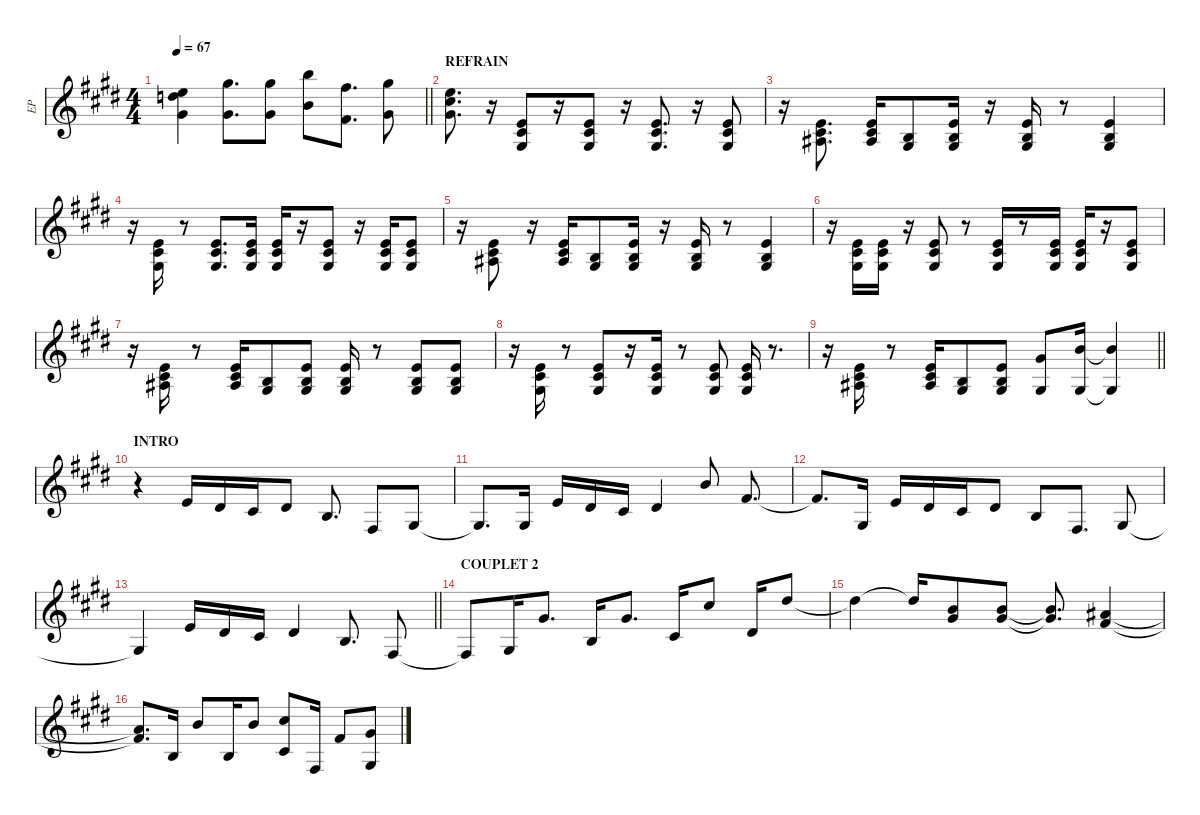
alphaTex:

\defaultSystemsLayout 4
\hideDynamics
\bracketExtendMode groupsimilarinstruments
\otherSystemsTrackNameOrientation horizontal
\track ("Electric Piano-RH" "EP") {defaultSystemsLayout 4 instrument ocarina}
\staff {score}
\tuning (E4 B3 G3 D3 A2 E2)
\ts (4 4)
\tempo 67
\clef g2
\barLineRight lightlight
\ks c#minor
(17.2{t acc forcenatural} 19.3{t acc forcenatural} 18.4{t acc #}).4{dy mp beam Down} (16.1{acc #} 18.4{acc #}).8{d beam Down} (16.1{acc #} 18.4{acc #}).8{beam Down} (19.1{acc forcenatural} 21.4{acc forcenatural}).8{beam Down} (19.2{acc #} 21.5{acc #}).8{d beam Down} (16.1{acc #} 18.4{acc #}).8{beam Down} |
\section ("" "REFRAIN")
(17.2{acc forcenatural} 18.3{acc #} 18.4{acc #}).8{d beam Down} r.16{beam Down} (0.1{acc forcenatural} 16.5{acc #} 16.6{acc #}).8{dy p beam Up} r.16{beam Up} (0.1{acc forcenatural} 16.5{acc #} 16.6{acc #}).8{beam Up} r.16{beam Up} (0.1{acc forcenatural} 16.5{acc #} 16.6{acc #}).8{d beam Up} r.16{beam Up} (0.1{acc forcenatural} 16.5{acc #} 16.6{acc #}).8{beam Up} |
r.16{beam Down} (0.1{acc forcenatural} 16.5{acc #} 18.6{acc #}).8{d beam Up} (0.1{acc forcenatural} 16.5{acc #} 18.6{acc #}).16{beam Up} (0.2{acc forcenatural} 16.6{acc #}).8{beam Up} (0.1{acc forcenatural} 0.2{acc forcenatural} 1.3{acc #}).16{beam Up} r.16{beam Up} (0.1{acc forcenatural} 0.2{acc forcenatural} 1.3{acc #}).16{beam Up} r.8{beam Up} (0.1{acc forcenatural} 0.2{acc forcenatural} 1.3{acc #}).4{beam Up} |
r.16{beam Down} (0.1{acc forcenatural} 2.2{acc #} 1.3{acc #}).16{beam Up} r.8{beam Up} (0.1{acc forcenatural} 2.2{acc #} 1.3{acc #}).8{d beam Up} (0.1{acc forcenatural} 2.2{acc #} 1.3{acc #}).16{beam Up} (0.1{acc forcenatural} 2.2{acc #} 1.3{acc #}).16{beam Up} r.16{beam Up} (0.1{acc forcenatural} 2.2{acc #} 1.3{acc #}).8{beam Up} r.16{beam Up} (0.1{acc forcenatural} 2.2{acc #} 1.3{acc #}).16{beam Up} (0.1{acc forcenatural} 2.2{acc #} 1.3{acc #}).8{beam Up} |
r.16{beam Down} (0.1{acc forcenatural} 2.2{acc #} 3.3{acc #}).8{beam Up} r.16{beam Up} (0.1{acc forcenatural} 2.2{acc #} 3.3{acc #}).16{beam Up} (0.2{acc forcenatural} 1.3{acc #}).8{beam Up} (0.1{acc forcenatural} 0.2{acc forcenatural} 1.3{acc #}).16{beam Up} r.16{beam Up} (0.1{acc forcenatural} 0.2{acc forcenatural} 1.3{acc #}).16{beam Up} r.8{beam Up} (0.1{acc forcenatural} 0.2{acc forcenatural} 1.3{acc #}).4{beam Up} |
r.16{beam Down} (0.1{acc forcenatural} 2.2{acc #} 1.3{acc #}).16{beam Up} (0.1{acc forcenatural} 2.2{acc #} 1.3{acc #}).16{beam Up} r.16{beam Up} (0.1{acc forcenatural} 2.2{acc #} 1.3{acc #}).8{beam Up} r.8{beam Up} (0.1{acc forcenatural} 2.2{acc #} 1.3{acc #}).16{beam Up} r.8{beam Up} (0.1{acc forcenatural} 2.2{acc #} 1.3{acc #}).16{beam Up} (0.1{acc forcenatural} 2.2{acc #} 1.3{acc #}).16{beam Up} r.16{beam Up} (0.1{acc forcenatural} 2.2{acc #} 1.3{acc #}).8{beam Up} |
r.16{beam Down} (0.1{acc forcenatural} 2.2{acc #} 3.3{acc #}).16{beam Up} r.8{beam Up} (0.1{acc forcenatural} 2.2{acc #} 3.3{acc #}).16{beam Up} (0.2{acc forcenatural} 1.3{acc #}).8{beam Up} (0.1{acc forcenatural} 0.2{acc forcenatural} 1.3{acc #}).8{beam Up} (0.1{acc forcenatural} 0.2{acc forcenatural} 1.3{acc #}).16{beam Up} r.8{beam Up} (0.1{acc forcenatural} 0.2{acc forcenatural} 1.3{acc #}).8{beam Up} (0.1{acc forcenatural} 0.2{acc forcenatural} 1.3{acc #}).8{beam Up} |
r.16{beam Down} (0.1{acc forcenatural} 2.2{acc #} 1.3{acc #}).16{beam Up} r.8{beam Up} (0.1{acc forcenatural} 2.2{acc #} 1.3{acc #}).8{beam Up} r.16{beam Up} (0.1{acc forcenatural} 2.2{acc #} 1.3{acc #}).16{beam Up} r.8{beam Up} (0.1{acc forcenatural} 2.2{acc #} 1.3{acc #}).8{beam Up} (0.1{acc forcenatural} 2.2{acc #} 1.3{acc #}).16{beam Up} r.8{d beam Up} |
\barLineRight lightlight
r.16{beam Down} (0.1{acc forcenatural} 2.2{acc #} 3.3{acc #}).16{beam Up} r.8{beam Up} (0.1{acc forcenatural} 2.2{acc #} 3.3{acc #}).16{beam Up} (0.2{acc forcenatural} 1.3{acc #}).8{beam Up} (0.1{acc forcenatural} 0.2{acc forcenatural} 1.3{acc #}).8{beam Up} (4.1{acc #} 1.3{acc #}).8{beam Up} (7.1{acc forcenatural} 6.4{acc #}).16{beam Up} (7.1{t acc forcenatural} 6.4{t acc #}).4{beam Up} |
\section ("" "INTRO")
r.4{beam Down} 0.1{acc forcenatural}.16{dy mp beam Up} 4.2{acc #}.16{beam Up} 2.2{acc #}.16{beam Up} 4.2{acc #}.8{beam Up} 0.2{acc forcenatural}.8{d beam Up} 4.4{acc #}.8{dy p beam Up} 1.3{acc #}.8{dy mp beam Up} |
1.3{t acc #}.8{d beam Up} 1.3{acc #}.16{beam Up} 0.1{acc forcenatural}.16{beam Up} 4.2{acc #}.16{beam Up} 2.2{acc #}.16{beam Up} 4.2{acc #}.4{beam Up} 7.1{acc forcenatural}.8{beam Up} 7.2{acc #}.8{d beam Up} |
7.2{t acc #}.8{d beam Up} 6.4{acc #}.16{beam Up} 5.2{acc forcenatural}.16{beam Up} 4.2{acc #}.16{beam Up} 2.2{acc #}.16{beam Up} 4.2{acc #}.8{beam Up} 0.2{acc forcenatural}.8{beam Up} 4.4{acc #}.8{d beam Up} 1.3{acc #}.8{beam Up} |
\barLineRight lightlight
1.3{t acc #}.4{beam Up} 0.1{acc forcenatural}.16{beam Up} 4.2{acc #}.16{beam Up} 2.2{acc #}.16{beam Up} 4.2{acc #}.4{beam Up} 0.2{acc forcenatural}.8{d beam Up} 4.4{acc #}.8{dy p beam Up} |
\section ("" "COUPLET 2")
4.4{t acc #}.8{beam Up} 1.3{acc #}.16{beam Up} 4.1{acc #}.8{d beam Up} 0.2{acc forcenatural}.16{beam Up} 4.1{acc #}.8{d beam Up} 2.2{acc #}.16{beam Up} 9.1{acc #}.8{beam Up} 8.3{acc #}.16{beam Up} 11.1{acc #}.8{beam Up} |
11.1{t acc #}.4{beam Down} 11.1{t acc #}.16{beam Up} (7.1{acc forcenatural} 9.2{acc #}).8{beam Up} (7.1{acc forcenatural} 9.2{acc #}).8{beam Up} (7.1{t acc forcenatural} 9.2{t acc #}).8{d beam Up} (6.1{acc #} 7.2{acc #}).4{dy mp beam Up} |
(6.1{t acc #} 7.2{t acc #}).8{d beam Up} 0.2{acc forcenatural}.16{beam Up} 7.1{acc forcenatural}.8{beam Up} 0.2{acc forcenatural}.16{beam Up} 7.1{acc forcenatural}.8{beam Up} (9.1{acc #} 6.3{acc #}).8{beam Up} 9.5{acc #}.16{beam Up} 7.2{acc #}.8{beam Up} (4.1{acc #} 6.4{acc #}).8{beam Up}
